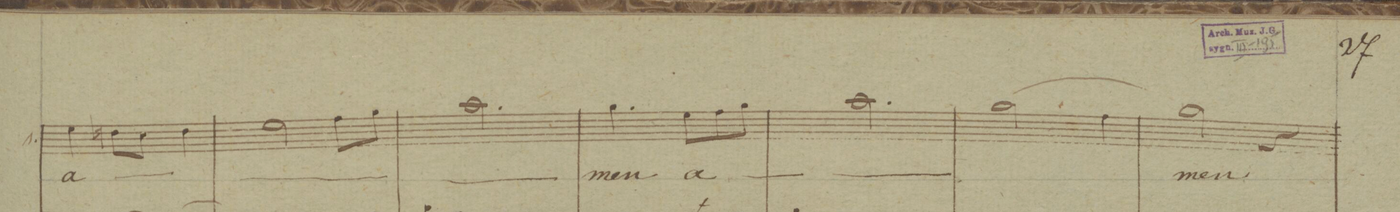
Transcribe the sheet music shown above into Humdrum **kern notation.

**kern	**text	**dynam
*I"1.	*	*
*clefC1	*	*
*k[b-]	*	*
*M3/4	*	*
4cc\	a-	.
8bn\L	.	.
8a\J	.	.
4b\	.	.
=168	=168	=168
2cc\	.	.
8dd\L	.	.
8ee\J	.	.
=169	=169	=169
2.ff\	.	.
=170	=170	=170
4.ee\	-men	.
8cc\L	a-	.
8dd\	.	.
8ee\J	.	.
=171	=171	=171
2.ff\	.	.
=172	=172	=172
(2ee\	.	.
4dd\	.	.
=173	=173	=173
2ee\)	-men	.
4r	.	.
=174	=174	=174
*-	*-	*-
